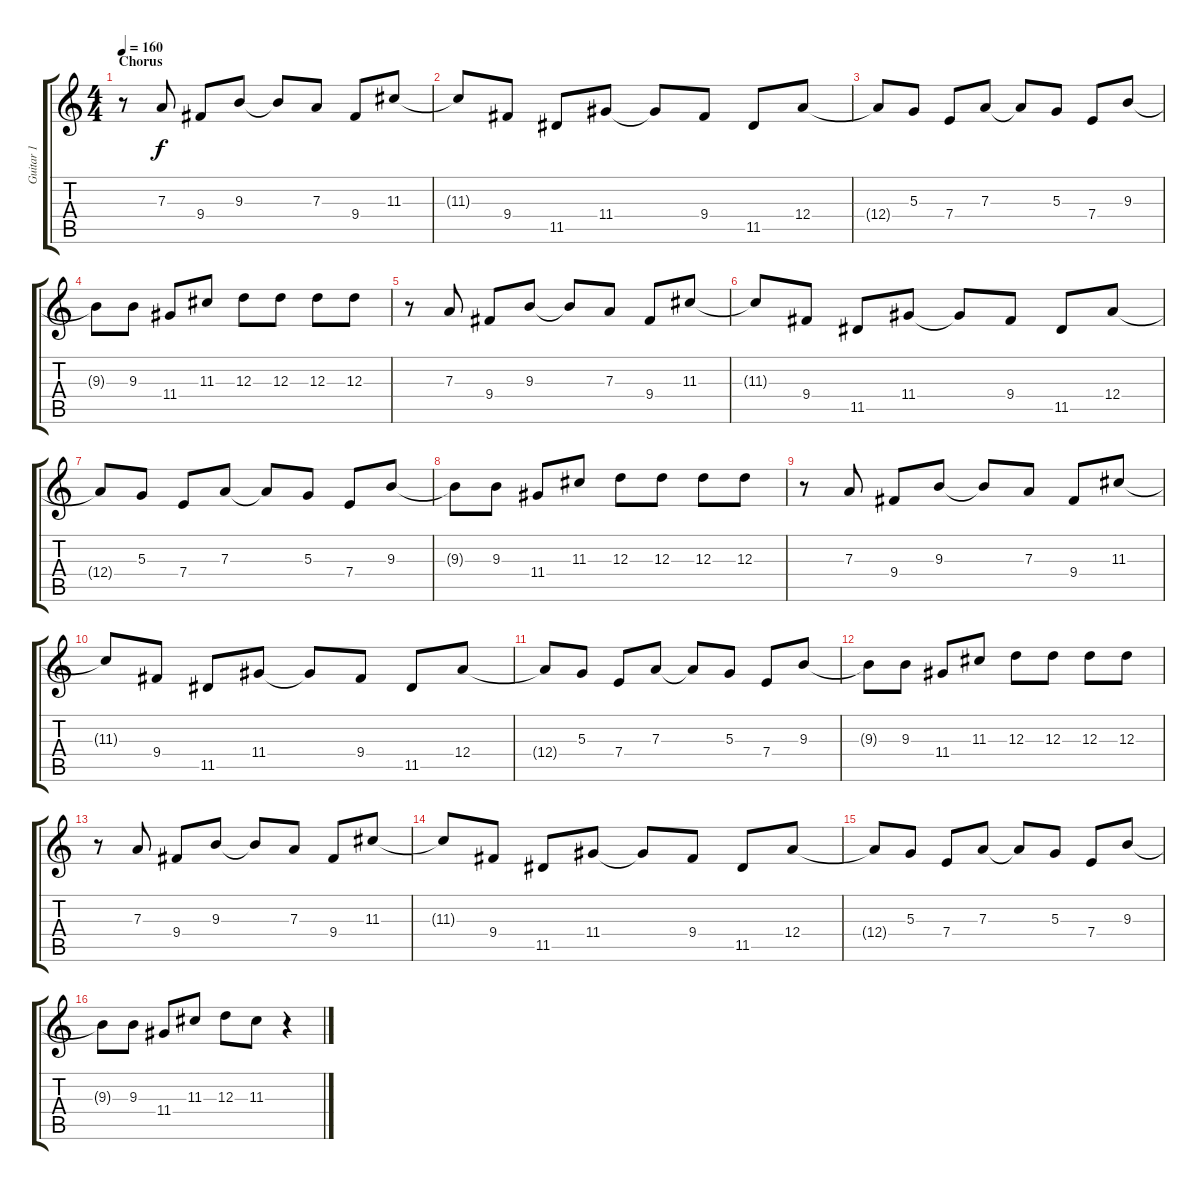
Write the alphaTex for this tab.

\track ("Guitar 1" "Guitar 1") {instrument distortionguitar}
\staff {score tabs}
\tuning (B3 Gb3 D3 A2 E2 B1) {hide}
\ts (4 4)
\section ("" "Chorus")
\tempo 160
\clef g2
\ks c
r.8{dy f} 7.3.8 9.4.8 9.3.8 9.3{t}.8 7.3.8 9.4.8 11.3.8 |
11.3{t}.8 9.4.8 11.5.8 11.4.8 11.4{t}.8 9.4.8 11.5.8 12.4.8 |
12.4{t}.8 5.3.8 7.4.8 7.3.8 7.3{t}.8 5.3.8 7.4.8 9.3.8 |
9.3{t}.8 9.3.8 11.4.8 11.3.8 12.3.8 12.3.8 12.3.8 12.3.8 |
r.8 7.3.8 9.4.8 9.3.8 9.3{t}.8 7.3.8 9.4.8 11.3.8 |
11.3{t}.8 9.4.8 11.5.8 11.4.8 11.4{t}.8 9.4.8 11.5.8 12.4.8 |
12.4{t}.8 5.3.8 7.4.8 7.3.8 7.3{t}.8 5.3.8 7.4.8 9.3.8 |
9.3{t}.8 9.3.8 11.4.8 11.3.8 12.3.8 12.3.8 12.3.8 12.3.8 |
r.8 7.3.8 9.4.8 9.3.8 9.3{t}.8 7.3.8 9.4.8 11.3.8 |
11.3{t}.8 9.4.8 11.5.8 11.4.8 11.4{t}.8 9.4.8 11.5.8 12.4.8 |
12.4{t}.8 5.3.8 7.4.8 7.3.8 7.3{t}.8 5.3.8 7.4.8 9.3.8 |
9.3{t}.8 9.3.8 11.4.8 11.3.8 12.3.8 12.3.8 12.3.8 12.3.8 |
r.8 7.3.8 9.4.8 9.3.8 9.3{t}.8 7.3.8 9.4.8 11.3.8 |
11.3{t}.8 9.4.8 11.5.8 11.4.8 11.4{t}.8 9.4.8 11.5.8 12.4.8 |
12.4{t}.8 5.3.8 7.4.8 7.3.8 7.3{t}.8 5.3.8 7.4.8 9.3.8 |
9.3{t}.8 9.3.8 11.4.8 11.3.8 12.3.8 11.3.8 r.4
